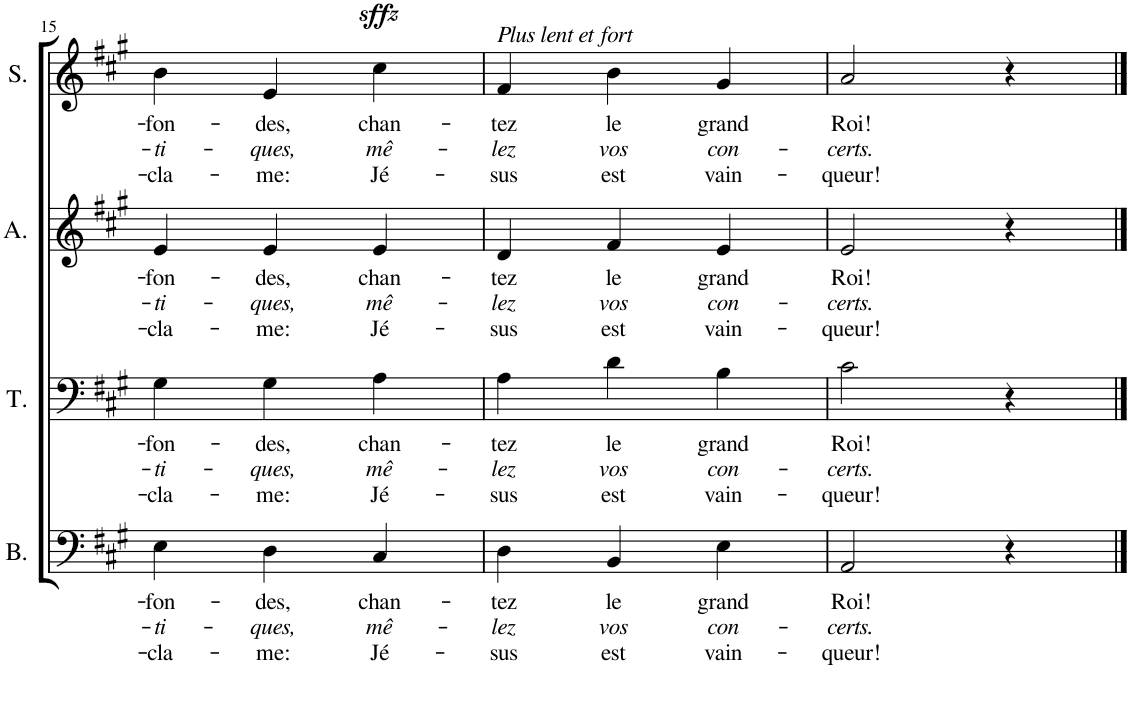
**kern	**text	**text	**text	**kern	**text	**text	**text	**kern	**text	**text	**text	**kern	**text	**text	**text	**dynam
*part4	*part4	*part4	*part4	*part3	*part3	*part3	*part3	*part2	*part2	*part2	*part2	*part1	*part1	*part1	*part1	*part1
*staff4	*staff4	*staff4	*staff4	*staff3	*staff3	*staff3	*staff3	*staff2	*staff2	*staff2	*staff2	*staff1	*staff1	*staff1	*staff1	*staff1
*I"Basse	*	*	*	*I"Ténor	*	*	*	*I"Alto	*	*	*	*I"Soprane	*	*	*	*
*I'B.	*	*	*	*I'T.	*	*	*	*I'A.	*	*	*	*I'S.	*	*	*	*
!!LO:PB:g=z
*clefF4	*	*	*	*clefF4	*	*	*	*clefG2	*	*	*	*clefG2	*	*	*	*
*k[f#c#g#]	*	*	*	*k[f#c#g#]	*	*	*	*k[f#c#g#]	*	*	*	*k[f#c#g#]	*	*	*	*
*M3/4	*	*	*	*M3/4	*	*	*	*M3/4	*	*	*	*M3/4	*	*	*	*
=15	=15	=15	=15	=15	=15	=15	=15	=15	=15	=15	=15	=15	=15	=15	=15	=15
!	!LO:LY:b	!LO:LY:b	!LO:LY:b	!	!LO:LY:b	!LO:LY:b	!LO:LY:b	!	!LO:LY:b	!LO:LY:b	!LO:LY:b	!	!LO:LY:b	!LO:LY:b	!LO:LY:b	!
4E\	-fon-	-ti-	-cla-	4G#\	-fon-	-ti-	-cla-	4e/	-fon-	-ti-	-cla-	4b\	-fon-	-ti-	-cla-	.
!	!LO:LY:b	!LO:LY:b	!LO:LY:b	!	!LO:LY:b	!LO:LY:b	!LO:LY:b	!	!LO:LY:b	!LO:LY:b	!LO:LY:b	!	!LO:LY:b	!LO:LY:b	!LO:LY:b	!
4D\	-des,	-ques,	-me:	4G#\	-des,	-ques,	-me:	4e/	-des,	-ques,	-me:	4e/	-des,	-ques,	-me:	.
!	!LO:LY:b	!LO:LY:b	!LO:LY:b	!	!LO:LY:b	!LO:LY:b	!LO:LY:b	!	!LO:LY:b	!LO:LY:b	!LO:LY:b	!	!LO:LY:b	!LO:LY:b	!LO:LY:b	!LO:DY:a
4C#/	chan-	mê-	Jé-	4A\	chan-	mê-	Jé-	4e/	chan-	mê-	Jé-	4cc#\	chan-	mê-	Jé-	sffz
=16	=16	=16	=16	=16	=16	=16	=16	=16	=16	=16	=16	=16	=16	=16	=16	=16
!	!	!	!	!	!	!	!	!	!	!	!	!LO:TX:a:i:t=Plus lent et fort	!	!	!	!
!	!LO:LY:b	!LO:LY:b	!LO:LY:b	!	!LO:LY:b	!LO:LY:b	!LO:LY:b	!	!LO:LY:b	!LO:LY:b	!LO:LY:b	!	!LO:LY:b	!LO:LY:b	!LO:LY:b	!
4D\	-tez	-lez	-sus	4A\	-tez	-lez	-sus	4d/	-tez	-lez	-sus	4f#/	-tez	-lez	-sus	.
!	!LO:LY:b	!LO:LY:b	!LO:LY:b	!	!LO:LY:b	!LO:LY:b	!LO:LY:b	!	!LO:LY:b	!LO:LY:b	!LO:LY:b	!	!LO:LY:b	!LO:LY:b	!LO:LY:b	!
4BB/	le	vos	est	4d\	le	vos	est	4f#/	le	vos	est	4b\	le	vos	est	.
!	!LO:LY:b	!LO:LY:b	!LO:LY:b	!	!LO:LY:b	!LO:LY:b	!LO:LY:b	!	!LO:LY:b	!LO:LY:b	!LO:LY:b	!	!LO:LY:b	!LO:LY:b	!LO:LY:b	!
4E\	grand	con-	vain-	4B\	grand	con-	vain-	4e/	grand	con-	vain-	4g#/	grand	con-	vain-	.
=17	=17	=17	=17	=17	=17	=17	=17	=17	=17	=17	=17	=17	=17	=17	=17	=17
!	!LO:LY:b	!LO:LY:b	!LO:LY:b	!	!LO:LY:b	!LO:LY:b	!LO:LY:b	!	!LO:LY:b	!LO:LY:b	!LO:LY:b	!	!LO:LY:b	!LO:LY:b	!LO:LY:b	!
2AA/	Roi!	-certs.	-queur!	2c#\	Roi!	-certs.	-queur!	2e/	Roi!	-certs.	-queur!	2a/	Roi!	-certs.	-queur!	.
4r	.	.	.	4r	.	.	.	4r	.	.	.	4r	.	.	.	.
==	==	==	==	==	==	==	==	==	==	==	==	==	==	==	==	==
*-	*-	*-	*-	*-	*-	*-	*-	*-	*-	*-	*-	*-	*-	*-	*-	*-
